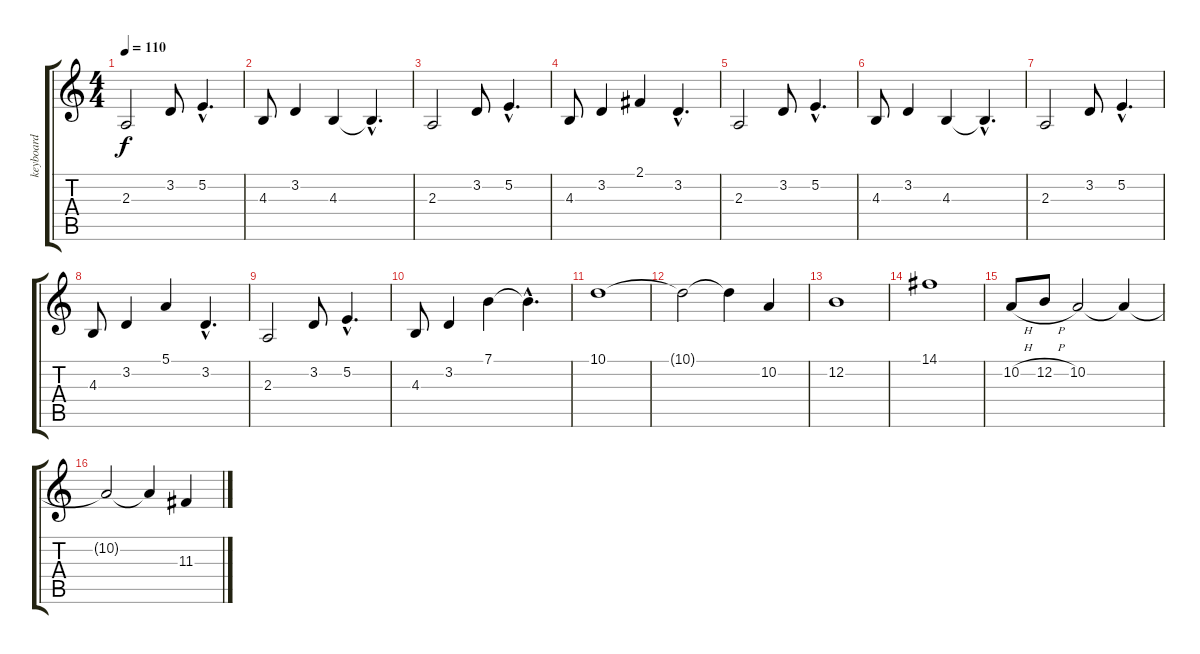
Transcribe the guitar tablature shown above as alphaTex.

\track ("keyboard" "keyboard") {instrument lead6voice}
\staff {score tabs}
\tuning (E4 B3 G3 D3 A2 E2) {hide}
\ts (4 4)
\tempo 110
\clef g2
\ks c
2.3.2{dy f} 3.2.8 5.2{hac}.4{d} |
4.3.8 3.2.4 4.3.4 4.3{hac t}.4{d} |
2.3.2 3.2.8 5.2{hac}.4{d} |
4.3.8 3.2.4 2.1.4 3.2{hac}.4{d} |
2.3.2 3.2.8 5.2{hac}.4{d} |
4.3.8 3.2.4 4.3.4 4.3{hac t}.4{d} |
2.3.2 3.2.8 5.2{hac}.4{d} |
4.3.8 3.2.4 5.1.4 3.2{hac}.4{d} |
2.3.2 3.2.8 5.2{hac}.4{d} |
4.3.8 3.2.4 7.1.4 7.1{hac t}.4{d} |
10.1.1 |
10.1{t}.2 10.1{t}.4 10.2.4 |
12.2.1 |
14.1.1 |
10.2{h}.8 12.2{h}.8 10.2.2 10.2{t}.4 |
10.2{t}.2 10.2{t}.4 11.3.4
